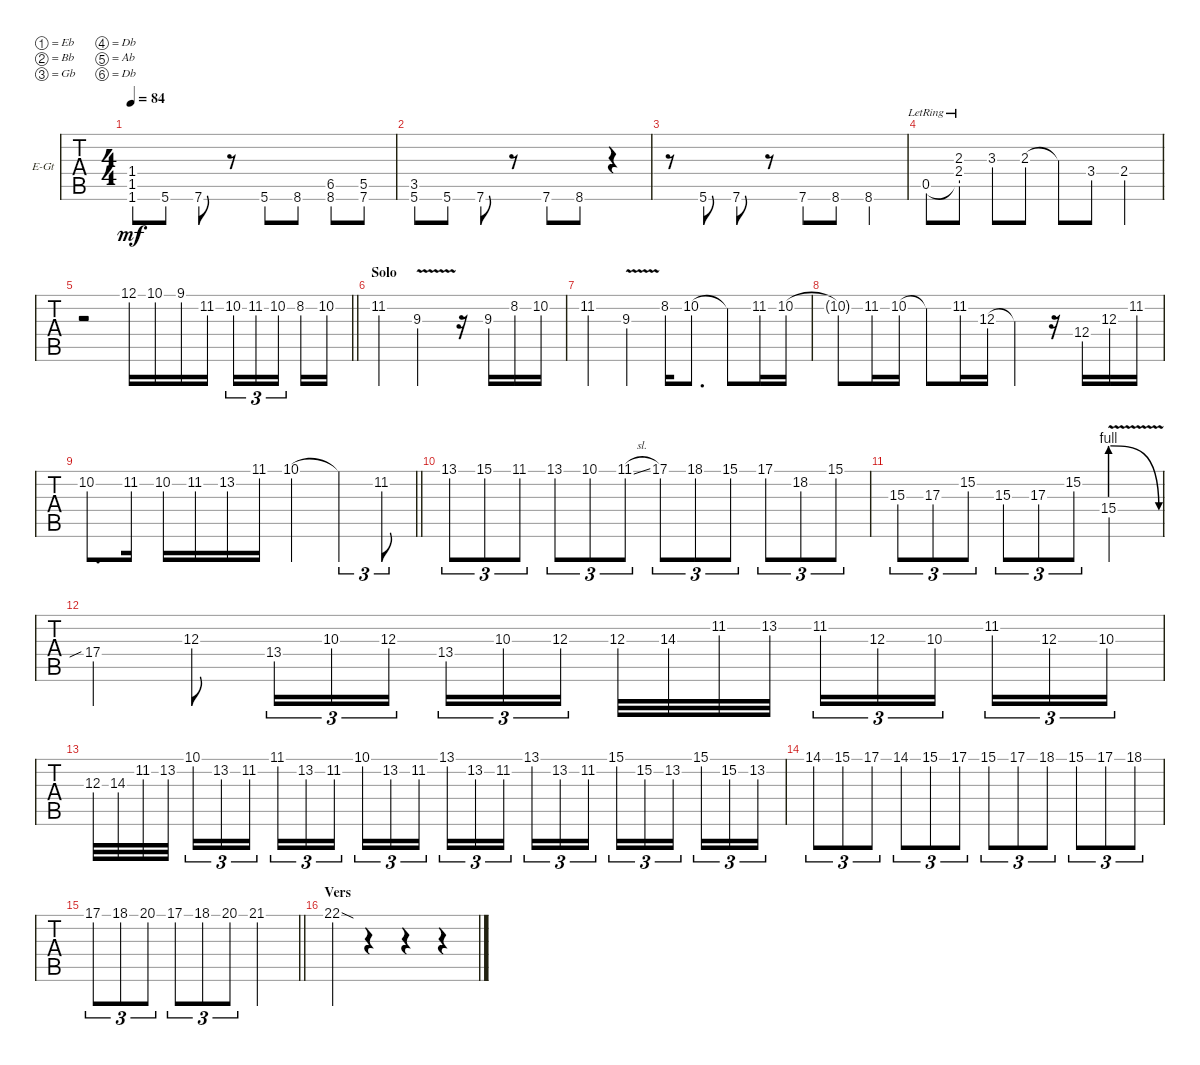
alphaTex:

\defaultSystemsLayout 4
\bracketExtendMode groupsimilarinstruments
\firstSystemTrackNameOrientation horizontal
\otherSystemsTrackNameOrientation horizontal
\track ("Electric Guitar" "E-Gt") {instrument distortionguitar}
\staff {tabs}
\tuning (Eb4 Bb3 Gb3 Db3 Ab2 Db2)
\ts (4 4)
\tempo 84
\clef g2
\ks dminor
(1.4 1.6 1.5).8{dy mf} 5.6.8 7.6.8 r.8 5.6.8 8.6.8 (6.5 8.6).8 (5.5 7.6).8 |
(3.5 5.6).8 5.6.8 7.6.8 r.8 7.6.8 8.6.8 r.4 |
r.8 5.6.8 7.6.8 r.8 7.6.8 8.6.8 8.6.4 |
0.5{lr}.8 (2.4{lr} 0.5{lr t} 2.3{lr}).8 3.3.8 2.3.8 2.3{t}.8 3.4.8 2.4.4 |
\barLineRight lightlight
r.2 12.1.16 10.1.16 9.1.16 11.2.16 10.2.16{tu (3 2)} 11.2.16{tu (3 2)} 10.2.16{tu (3 2)} 8.2.16 10.2.16 |
\section ("" "Solo")
11.2.4 9.3{v}.2 r.16 9.3.16 8.2.16 10.2.16 |
11.2.4 9.3{v}.4 8.2.16 10.2.8{d} 10.2{t}.8 11.2.16 10.2.16 |
10.2{t}.8 11.2.16 10.2.16 10.2{t}.8 11.2.16 12.3.16 12.3{t}.4 r.16 12.4.16 12.3.16 11.2.16 |
\barLineRight lightlight
10.2.8{d} 11.2.16 10.2.16 11.2.16 13.2.16 11.1.16 10.1.4 10.1{t}.4{tu (3 2)} 11.2.8{tu (3 2)} |
13.1{st}.8{tu (3 2)} 15.1{st}.8{tu (3 2)} 11.1{st}.8{tu (3 2)} 13.1{st}.8{tu (3 2)} 10.1{st}.8{tu (3 2)} 11.1{sl}.8{tu (3 2)} 17.1{st}.8{tu (3 2)} 18.1{st}.8{tu (3 2)} 15.1{st}.8{tu (3 2)} 17.1.8{tu (3 2)} 18.2{st}.8{tu (3 2)} 15.1{st}.8{tu (3 2)} |
15.3.8{tu (3 2)} 17.3.8{tu (3 2)} 15.2.8{tu (3 2)} 15.3.8{tu (3 2)} 17.3.8{tu (3 2)} 15.2.8{tu (3 2)} 15.4{be (prebendrelease 0 4 21.599999999999998 0) v}.2 |
17.4{sib}.4 12.3.8 13.4.16{tu (3 2)} 10.3.16{tu (3 2)} 12.3.16{tu (3 2)} 13.4.16{tu (3 2)} 10.3.16{tu (3 2)} 12.3.16{tu (3 2)} 12.3.32 14.3.32 11.2.32 13.2.32 11.2.16{tu (3 2)} 12.3.16{tu (3 2)} 10.3.16{tu (3 2)} 11.2.16{tu (3 2)} 12.3.16{tu (3 2)} 10.3.16{tu (3 2)} |
12.3.32 14.3.32 11.2.32 13.2.32 10.1.16{tu (3 2)} 13.2.16{tu (3 2)} 11.2.16{tu (3 2)} 11.1.16{tu (3 2)} 13.2.16{tu (3 2)} 11.2.16{tu (3 2)} 10.1.16{tu (3 2)} 13.2.16{tu (3 2)} 11.2.16{tu (3 2)} 13.1.16{tu (3 2)} 13.2.16{tu (3 2)} 11.2.16{tu (3 2)} 13.1.16{tu (3 2)} 13.2.16{tu (3 2)} 11.2.16{tu (3 2)} 15.1.16{tu (3 2)} 15.2.16{tu (3 2)} 13.2.16{tu (3 2)} 15.1.16{tu (3 2)} 15.2.16{tu (3 2)} 13.2.16{tu (3 2)} |
14.1.8{tu (3 2)} 15.1.8{tu (3 2)} 17.1.8{tu (3 2)} 14.1.8{tu (3 2)} 15.1.8{tu (3 2)} 17.1.8{tu (3 2)} 15.1.8{tu (3 2)} 17.1.8{tu (3 2)} 18.1.8{tu (3 2)} 15.1.8{tu (3 2)} 17.1.8{tu (3 2)} 18.1.8{tu (3 2)} |
\barLineRight lightlight
17.1.8{tu (3 2)} 18.1.8{tu (3 2)} 20.1.8{tu (3 2)} 17.1.8{tu (3 2)} 18.1.8{tu (3 2)} 20.1.8{tu (3 2)} 21.1.2 |
\section ("" "Vers")
22.1{sod}.4 r.4 r.4 r.4
